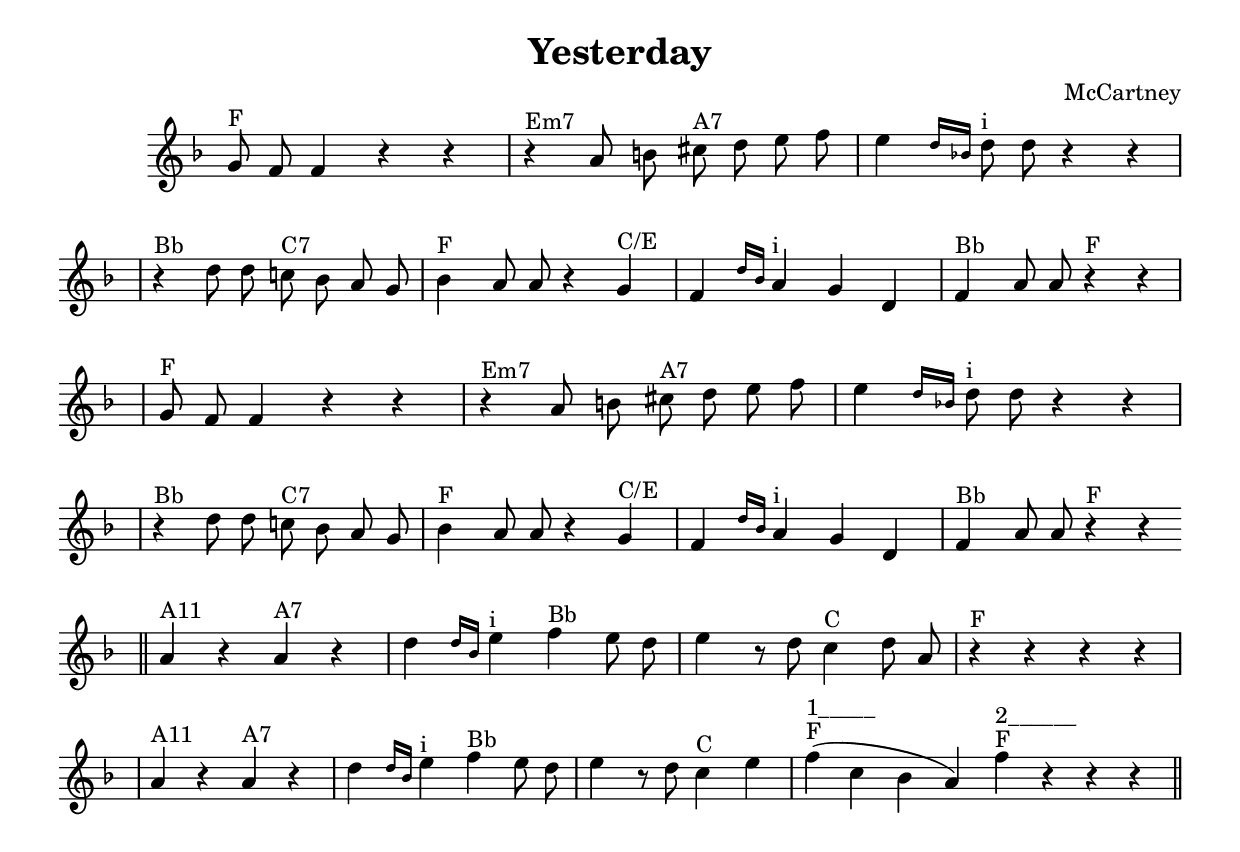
#(ly:set-option 'midi-extension "mid")
\version "2.12.3"
\include "english.ly"
\header{
title = "Yesterday"
composer = "McCartney"
}
%{

%}
melody = {
\once \override Staff.TimeSignature #'stencil = ##f
\clef treble
\key c \major
\autoBeamOn
\cadenzaOn


 \bar "|"  d'8^"F" c'8 c'4 r4 r4 \bar "|"  r4^"Em7" e'8 fs'8 gs'8^"A7" a'8 b'8 c''8 \bar "|"  b'4 \grace {a'16[ f'16]}a'8^"i" a'8 r4 r4 \bar "|"  \break
\grace s64 \bar "|"  r4^"Bb" a'8 a'8 g'8^"C7" f'8 e'8 d'8 \bar "|"  f'4^"F" e'8 e'8 r4 d'4^"C/E" \bar "|"  c'4 \grace {a'16[ f'16]}e'4^"i" d'4 a4 \bar "|"  c'4^"Bb" e'8 e'8 r4^"F" r4 \bar "|"  \break
\grace s64 \bar "|"  d'8^"F" c'8 c'4 r4 r4 \bar "|"  r4^"Em7" e'8 fs'8 gs'8^"A7" a'8 b'8 c''8 \bar "|"  b'4 \grace {a'16[ f'16]}a'8^"i" a'8 r4 r4 \bar "|"  \break
\grace s64 \bar "|"  r4^"Bb" a'8 a'8 g'8^"C7" f'8 e'8 d'8 \bar "|"  f'4^"F" e'8 e'8 r4 d'4^"C/E" \bar "|"  c'4 \grace {a'16[ f'16]}e'4^"i" d'4 a4 \bar "|"  c'4^"Bb" e'8 e'8 r4^"F" r4 \bar ":|"  \break
\grace s64 \bar "||"   e'4^"A11" r4 e'4^"A7" r4 \bar "|"  a'4 \grace {a'16[ f'16]}b'4^"i" c''4^"Bb" b'8 a'8 \bar "|"  b'4 r8 a'8 g'4^"C" a'8 e'8 \bar "|"  r4^"F" r4 r4 r4 \bar "|"  \break
\grace s64 \bar "|"  e'4^"A11" r4 e'4^"A7" r4 \bar "|"  a'4 \grace {a'16[ f'16]}b'4^"i" c''4^"Bb" b'8 a'8 \bar "|"  b'4 r8 a'8 g'4^"C" b'4 \bar "|"  c''4(^"F"^"1_____" g'4 f'4 e'4) \bar ":|"  c''4^"F"^"2______" r4 r4 r4 \bar "||"   \break

}


text = \lyricmode {
                                                                                      
}

\score{
\transpose c' f'
<<
\new Voice = "one" {
\melody
}
\new Lyrics \lyricsto "one" \text
>>
\layout {
\context {
\Score
\remove "Bar_number_engraver"
}
}
\midi {
\context {
\Score
tempoWholesPerMinute = #(ly:make-moment 200 4)
}
}
}